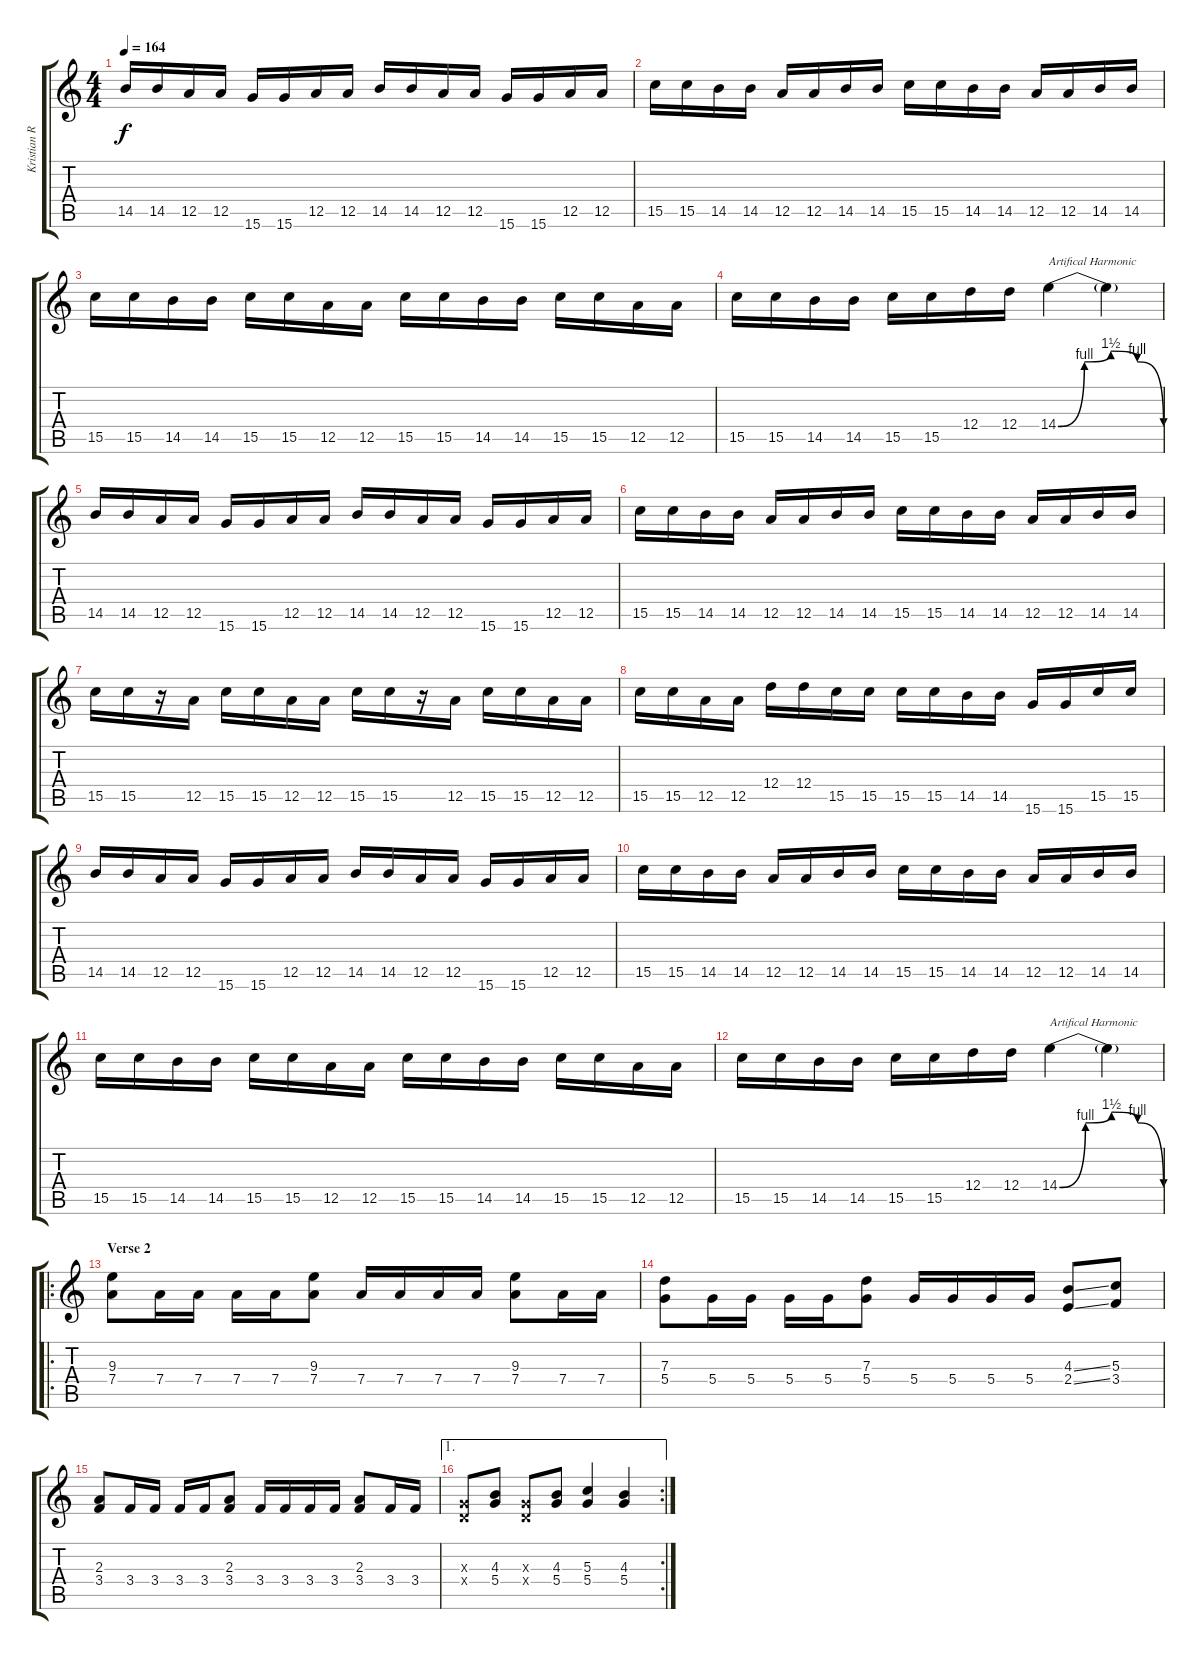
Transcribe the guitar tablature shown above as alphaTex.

\track ("Kristian Ranta - Guitars" "Kristian R") {instrument distortionguitar}
\staff {score tabs}
\tuning (E4 B3 G3 D3 A2 E2) {hide}
\ts (4 4)
\tempo 164
\clef g2
\ks c
14.5.16{dy f} 14.5.16 12.5.16 12.5.16 15.6.16 15.6.16 12.5.16 12.5.16 14.5.16 14.5.16 12.5.16 12.5.16 15.6.16 15.6.16 12.5.16 12.5.16 |
15.5.16 15.5.16 14.5.16 14.5.16 12.5.16 12.5.16 14.5.16 14.5.16 15.5.16 15.5.16 14.5.16 14.5.16 12.5.16 12.5.16 14.5.16 14.5.16 |
15.5.16 15.5.16 14.5.16 14.5.16 15.5.16 15.5.16 12.5.16 12.5.16 15.5.16 15.5.16 14.5.16 14.5.16 15.5.16 15.5.16 12.5.16 12.5.16 |
15.5.16 15.5.16 14.5.16 14.5.16 15.5.16 15.5.16 12.4.16 12.4.16 14.4{be (custom 0 0 15 4 30 6 45 4 60 0)}.4{txt "Artifical Harmonic" instrument guitarharmonics} 14.4{t}.4 |
14.5.16{instrument distortionguitar} 14.5.16 12.5.16 12.5.16 15.6.16 15.6.16 12.5.16 12.5.16 14.5.16 14.5.16 12.5.16 12.5.16 15.6.16 15.6.16 12.5.16 12.5.16 |
15.5.16 15.5.16 14.5.16 14.5.16 12.5.16 12.5.16 14.5.16 14.5.16 15.5.16 15.5.16 14.5.16 14.5.16 12.5.16 12.5.16 14.5.16 14.5.16 |
15.5.16 15.5.16 r.16 12.5.16 15.5.16 15.5.16 12.5.16 12.5.16 15.5.16 15.5.16 r.16 12.5.16 15.5.16 15.5.16 12.5.16 12.5.16 |
15.5.16 15.5.16 12.5.16 12.5.16 12.4.16 12.4.16 15.5.16 15.5.16 15.5.16 15.5.16 14.5.16 14.5.16 15.6.16 15.6.16 15.5.16 15.5.16 |
14.5.16 14.5.16 12.5.16 12.5.16 15.6.16 15.6.16 12.5.16 12.5.16 14.5.16 14.5.16 12.5.16 12.5.16 15.6.16 15.6.16 12.5.16 12.5.16 |
15.5.16 15.5.16 14.5.16 14.5.16 12.5.16 12.5.16 14.5.16 14.5.16 15.5.16 15.5.16 14.5.16 14.5.16 12.5.16 12.5.16 14.5.16 14.5.16 |
15.5.16 15.5.16 14.5.16 14.5.16 15.5.16 15.5.16 12.5.16 12.5.16 15.5.16 15.5.16 14.5.16 14.5.16 15.5.16 15.5.16 12.5.16 12.5.16 |
15.5.16 15.5.16 14.5.16 14.5.16 15.5.16 15.5.16 12.4.16 12.4.16 14.4{be (custom 0 0 15 4 30 6 45 4 60 0)}.4{txt "Artifical Harmonic" instrument guitarharmonics} 14.4{t}.4 |
\ro
\section ("" "Verse 2")
(9.3 7.4).8{instrument distortionguitar} 7.4.16 7.4.16 7.4.16 7.4.16 (9.3 7.4).8 7.4.16 7.4.16 7.4.16 7.4.16 (9.3 7.4).8 7.4.16 7.4.16 |
(7.3 5.4).8 5.4.16 5.4.16 5.4.16 5.4.16 (7.3 5.4).8 5.4.16 5.4.16 5.4.16 5.4.16 (4.3{ss} 2.4{ss}).8 (5.3 3.4).8 |
(2.3 3.4).8 3.4.16 3.4.16 3.4.16 3.4.16 (2.3 3.4).8 3.4.16 3.4.16 3.4.16 3.4.16 (2.3 3.4).8 3.4.16 3.4.16 |
\ae 1
\rc 2
(0.3{x} 0.4{x}).8 (4.3 5.4).8 (0.3{x} 0.4{x}).8 (4.3 5.4).8 (5.3 5.4).4 (4.3 5.4).4
